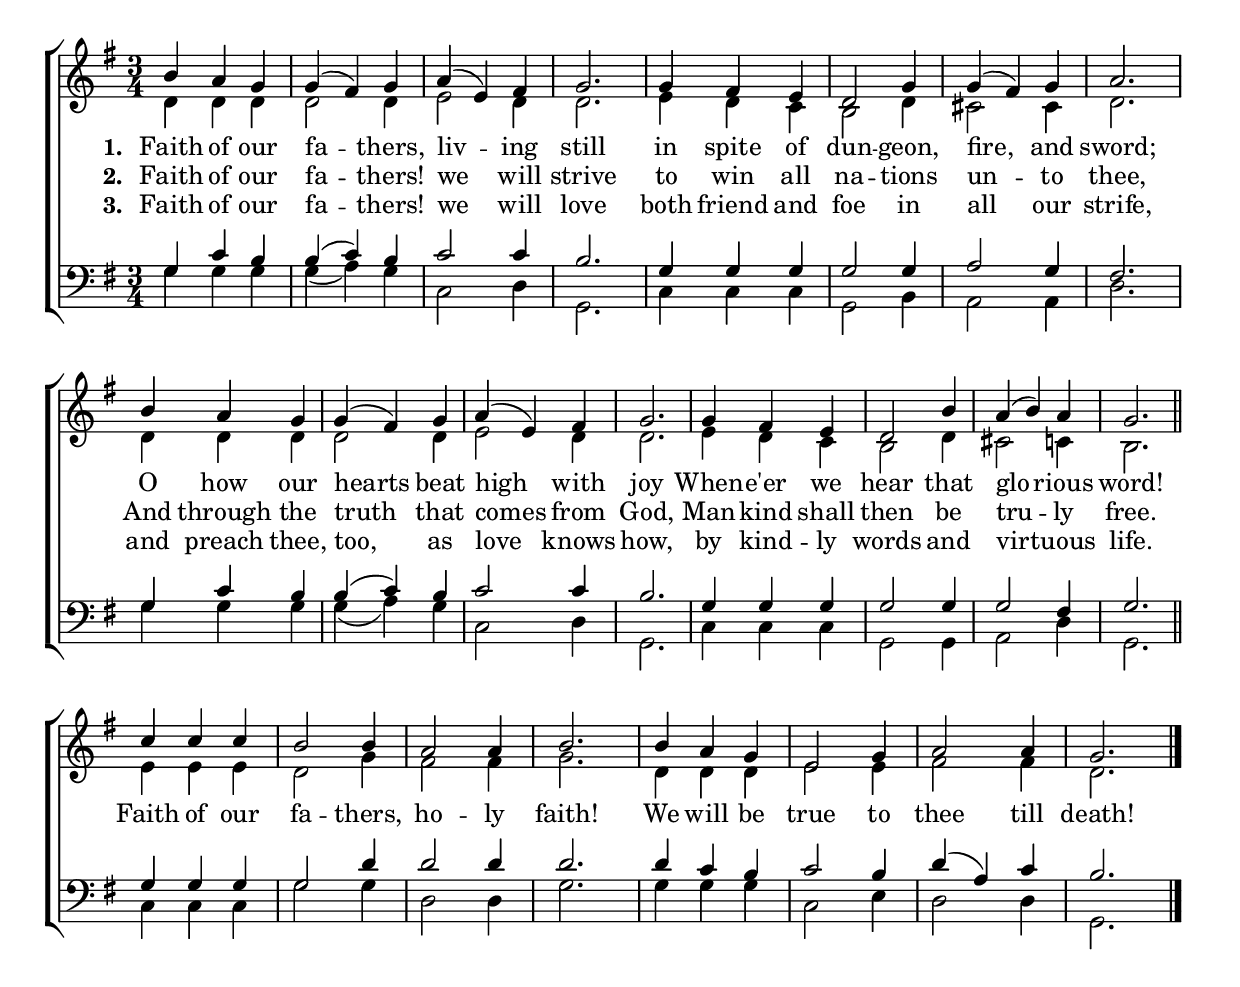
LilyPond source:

% from https://hymnary.org/hymn/MHPG1900/page/211
% text: Faith of our Fathers https://hymnary.org/text/faith_of_our_fathers_living_still
% tune: St. Catherine https://hymnary.org/tune/st_catherine_hemy
% Second verse instead from https://hymnary.org/hymn/HKoG1910/page/148, but
% substituting "Mankind shall than indeed be free" with "…be truly free" as in
% https://hymnary.org/hymn/HKoG1910/page/148
% Transposed down a half step
% CEL1997 (in G) has a tenor suspension on C4 (the seventh) on the third beat of
% measures 3 and 11, rather than the B♭2~A2 in MHPG1900; that's included here.

\version "2.24.4"

\header {
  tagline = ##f
}

\language "english"

global = {
  \key g \major
  \time 3/4
}

soprano = \relative b' {
  \global
  b4 a g | g( fs) g | a( e) fs | g2. |
  g4 fs e | d2 g4 | g( fs) g | a2. |
  b4 a g | g( fs) g | a( e) fs | g2. |
  g4 fs e | d2 b'4 | a( b) a | g2. \bar "||" \break
  c4 c c | b2 b4 | a2 a4 | b2. |
  b4 a g | e2 g4 | a2 a4 | g2. \bar "|."
}

alto = \relative d' {
  \global
  d4 d d | d2 d4 | e2 d4 | d2. |
  e4 d c | b2 d4 | cs2 cs4 | d2. |
  d4 d d | d2 d4 | e2 d4 | d2. |
  e4 d c | b2 d4 | cs2 c4 | b2. |
  e4 e e | d2 g4 | fs2 fs4 | g2. |
  d4 d d | e2 e4 | fs2 fs4 | d2.
}

tenor = \relative g {
  \global
  \clef bass
  g4 c b | b( c) b | c2 c4 | b2. |
  g4 g g | g2 g4 | a2 g4 | fs2. |
  g4 c b | b( c) b | c2 c4 | b2. |
  g4 g g | g2 g4 | g2 fs4 | g2. |
  g4 g g | g2 d'4 | d2 d4 | d2. |
  d4 c b | c2 b4 | d( a) c | b2.
}

bass = \relative g {
  \global
  g4 g g | g( a) g | c,2 d4 | g,2. |
  c4 c c | g2 b4 | a2 a4 | d2. |
  g4 g g | g( a) g | c,2 d4 | g,2. |
  c4 c c | g2 g4 | a2 d4 | g,2. |
  c4 c c | g'2 g4 | d2 d4 | g2. |
  g4 g g | c,2 e4 | d2 d4 | g,2.
}

verseOne = \lyricmode {
  Faith of our fa -- thers, liv -- ing still
  in spite of dun -- geon, fire, and sword;
  O how our hearts beat high with joy
  When -- e'er we hear that glo -- rious word!
  Faith of our fa -- thers, ho -- ly faith!
  We will be true to thee till death!
}

verseTwo = \lyricmode {
  Faith of our fa -- thers! we will strive
  to win all na -- tions un -- to thee,
  And through the truth that comes from God,
  Man -- kind shall then be tru -- ly free.
}

verseThree = \lyricmode {
  Faith of our fa -- thers! we will love
  both friend and foe in all our strife,
  and preach thee, too, as love knows how,
  by kind -- ly words and vir -- tuous life.
}

\score {
  \new ChoirStaff <<
    \new Staff \with { \consists Merge_rests_engraver } <<
      \new Voice = "soprano" { \voiceOne \soprano }
      \new Voice = "alto" { \voiceTwo \alto }
      \new Lyrics \lyricsto soprano { \set stanza = "1. " \verseOne }
      \new Lyrics \lyricsto soprano { \set stanza = "2. " \verseTwo }
      \new Lyrics \lyricsto soprano { \set stanza = "3. " \verseThree }
    >>
    \new Staff \with { \consists Merge_rests_engraver } <<
      \clef bass
      \new Voice = "tenor" { \voiceOne \tenor }
      \new Voice = "bass" { \voiceTwo \bass }
    >>
  >>
  \layout {
    indent = 0
    \context {
      \Score
      \omit BarNumber
    }
  }
}
